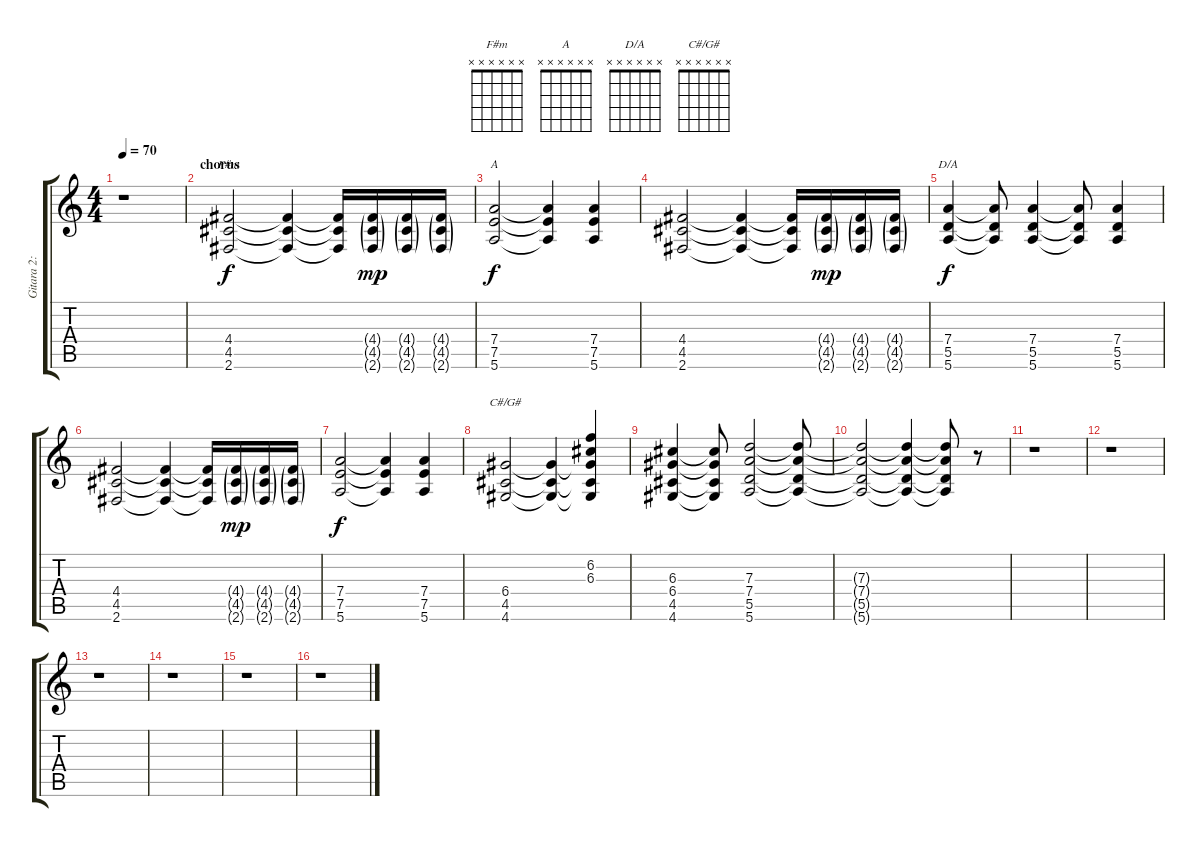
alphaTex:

\track ("Gitara 2: Distortion" "Gitara 2: ") {instrument overdrivenguitar}
\staff {score tabs}
\tuning (E4 B3 G3 D3 A2 E2) {hide}
\chord ("F#m" x x x x x x)
\chord ("A" x x x x x x)
\chord ("D/A" x x x x x x)
\chord ("C#/G#" x x x x x x)
\ts (4 4)
\tempo 70
\clef g2
\ks c
r.1{dy f} |
\section ("" "chorus")
(4.4 4.5 2.6).2{ch "F#m"} (4.4{t} 4.5{t} 2.6{t}).4 (4.4{t} 4.5{t} 2.6{t}).16 (4.4{g} 4.5{g} 2.6{g}).16{dy mp} (4.4{g} 4.5{g} 2.6{g}).16 (4.4{g} 4.5{g} 2.6{g}).16 |
(7.4 7.5 5.6).2{ch "A" dy f} (7.4{t} 7.5{t} 5.6{t}).4 (7.4 7.5 5.6).4 |
(4.4 4.5 2.6).2 (4.4{t} 4.5{t} 2.6{t}).4 (4.4{t} 4.5{t} 2.6{t}).16 (4.4{g} 4.5{g} 2.6{g}).16{dy mp} (4.4{g} 4.5{g} 2.6{g}).16 (4.4{g} 4.5{g} 2.6{g}).16 |
(7.4 5.5 5.6).4{ch "D/A" dy f} (7.4{t} 5.5{t} 5.6{t}).8 (7.4 5.5 5.6).4 (7.4{t} 5.5{t} 5.6{t}).8 (7.4 5.5 5.6).4 |
(4.4 4.5 2.6).2 (4.4{t} 4.5{t} 2.6{t}).4 (4.4{t} 4.5{t} 2.6{t}).16 (4.4{g} 4.5{g} 2.6{g}).16{dy mp} (4.4{g} 4.5{g} 2.6{g}).16 (4.4{g} 4.5{g} 2.6{g}).16 |
(7.4 7.5 5.6).2{dy f} (7.4{t} 7.5{t} 5.6{t}).4 (7.4 7.5 5.6).4 |
(6.4 4.5 4.6).2{ch "C#/G#"} (6.4{t} 4.5{t} 4.6{t}).4 (6.2 6.3 6.4{t} 4.5{t} 4.6{t}).4 |
(6.3 6.4 4.5 4.6).4 (6.3{t} 6.4{t} 4.5{t} 4.6{t}).8 (7.3 7.4 5.5 5.6).2{volume 8} (7.3{t} 7.4{t} 5.5{t} 5.6{t}).8 |
(7.3{t} 7.4{t} 5.5{t} 5.6{t}).2 (7.3{t} 7.4{t} 5.5{t} 5.6{t}).4 (7.3{t} 7.4{t} 5.5{t} 5.6{t}).8 r.8{volume 13} |
r.1 |
r.1 |
r.1 |
r.1 |
r.1 |
r.1
